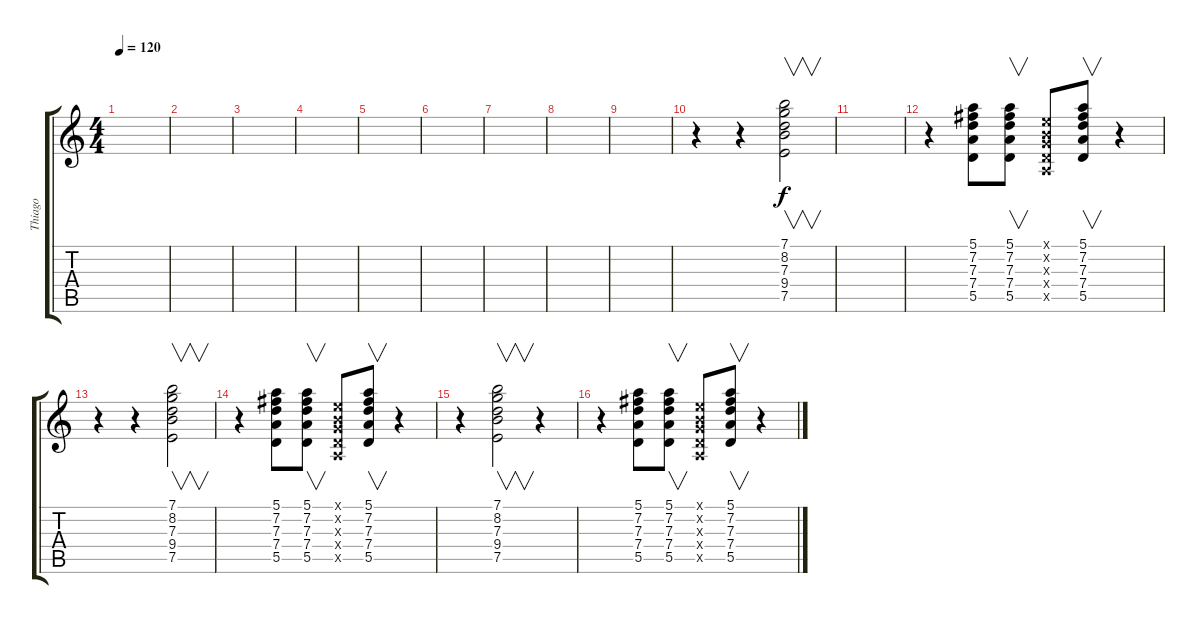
\track ("Thiago" "Thiago") {instrument electricguitarclean}
\staff {score tabs}
\tuning (E4 B3 G3 D3 A2 E2) {hide}
\ts (4 4)
\tempo 120
\clef g2
\ks c
|
|
|
|
|
|
|
|
|
r.4 r.4 (7.1 8.2 7.3 9.4 7.5).2{v} |
|
r.4 (5.1 7.2 7.3 7.4 5.5).8 (5.1 7.2 7.3 7.4 5.5).8{v} (0.1{x} 0.2{x} 0.3{x} 0.4{x} 0.5{x}).8 (5.1 7.2 7.3 7.4 5.5).8{v} r.4 |
r.4 r.4 (7.1 8.2 7.3 9.4 7.5).2{v} |
r.4 (5.1 7.2 7.3 7.4 5.5).8 (5.1 7.2 7.3 7.4 5.5).8{v} (0.1{x} 0.2{x} 0.3{x} 0.4{x} 0.5{x}).8 (5.1 7.2 7.3 7.4 5.5).8{v} r.4 |
r.4 (7.1 8.2 7.3 9.4 7.5).2{v} r.4 |
r.4 (5.1 7.2 7.3 7.4 5.5).8 (5.1 7.2 7.3 7.4 5.5).8{v} (0.1{x} 0.2{x} 0.3{x} 0.4{x} 0.5{x}).8 (5.1 7.2 7.3 7.4 5.5).8{v} r.4
